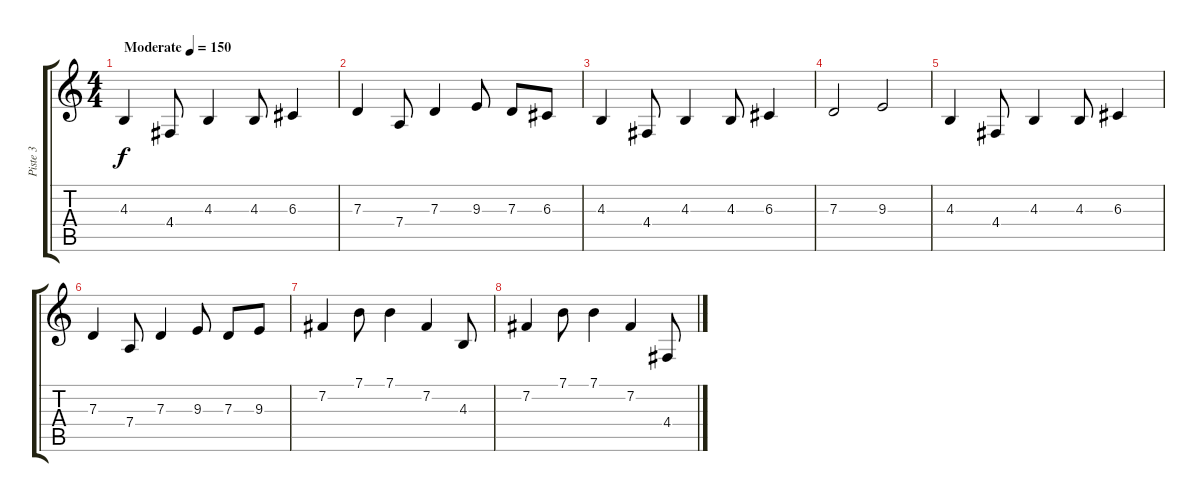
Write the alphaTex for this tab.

\track ("Piste 3" "Piste 3") {instrument frenchhorn}
\staff {score tabs}
\tuning (E4 B3 G3 D3 A2 E2) {hide}
\ts (4 4)
\tempo (150 "Moderate")
\clef g2
\ks c
4.3.4{dy f instrument frenchhorn} 4.4.8 4.3.4 4.3.8 6.3.4 |
7.3.4 7.4.8 7.3.4 9.3.8 7.3.8 6.3.8 |
4.3.4 4.4.8 4.3.4 4.3.8 6.3.4 |
7.3.2 9.3.2 |
4.3.4 4.4.8 4.3.4 4.3.8 6.3.4 |
7.3.4 7.4.8 7.3.4 9.3.8 7.3.8 9.3.8 |
7.2.4 7.1.8 7.1.4 7.2.4 4.3.8 |
7.2.4 7.1.8 7.1.4 7.2.4 4.4.8
